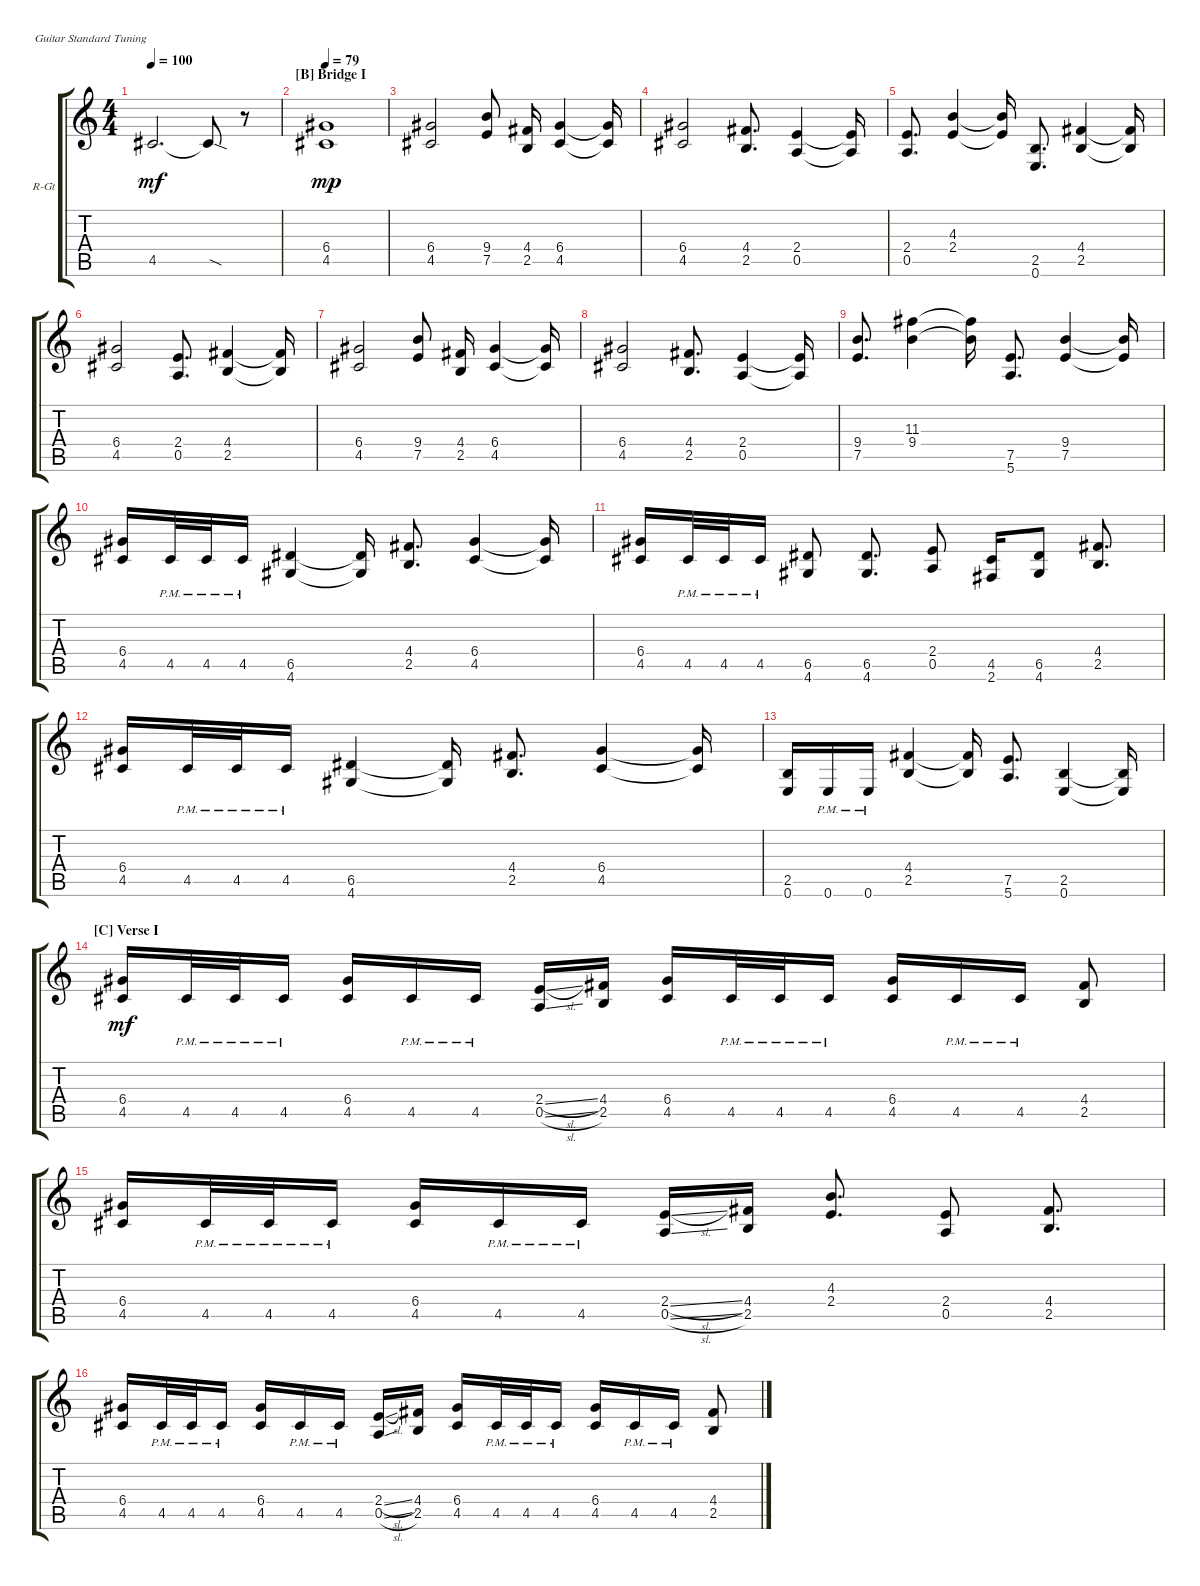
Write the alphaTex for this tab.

\defaultSystemsLayout 4
\bracketExtendMode groupsimilarinstruments
\firstSystemTrackNameOrientation horizontal
\otherSystemsTrackNameOrientation horizontal
\track ("Rhythm Guitar" "R-Gt") {instrument distortionguitar}
\staff {score tabs}
\tuning (E4 B3 G3 D3 A2 E2)
\ts (4 4)
\tempo 100
\clef g2
\ks c
4.5{t}.2{d dy mf} 4.5{sod t}.8 r.8 |
\section ("B" "Bridge I")
\tempo 79
(4.5 6.4).1{dy mp} |
(4.5 6.4).2 (7.5 9.4).8{beam split} (2.5 4.4).16 (4.5 6.4).4 (4.5{t} 6.4{t}).16 |
(4.5 6.4).2 (2.5 4.4).8{d} (0.5 2.4).4 (0.5{t} 2.4{t}).16 |
(0.5 2.4).8{d beam split} (2.4 4.3).4 (2.4{t} 4.3{t}).16 (0.6 2.5).8{d} (2.5 4.4).4 (2.5{t} 4.4{t}).16 |
(4.5 6.4).2 (0.5 2.4).8{d} (2.5 4.4).4 (2.5{t} 4.4{t}).16 |
(4.5 6.4).2 (7.5 9.4).8{beam split} (2.5 4.4).16 (4.5 6.4).4 (4.5{t} 6.4{t}).16 |
(4.5 6.4).2 (2.5 4.4).8{d} (0.5 2.4).4 (0.5{t} 2.4{t}).16 |
(7.5 9.4).8{d beam split} (9.4 11.3).4 (9.4{t} 11.3{t}).16 (5.6 7.5).8{d} (7.5 9.4).4 (7.5{t} 9.4{t}).16 |
(4.5 6.4).16{beam merge} 4.5{pm}.32{beam merge} 4.5{pm}.32{beam merge} 4.5{pm}.16{beam split} (4.6 6.5).4 (4.6{t} 6.5{t}).16 (2.5 4.4).8{d} (4.5 6.4).4 (4.5{t} 6.4{t}).16 |
(4.5 6.4).16{beam merge} 4.5{pm}.32{beam merge} 4.5{pm}.32{beam merge} 4.5{pm}.16{beam split} (4.6 6.5).8{beam split} (4.6 6.5).8{d beam split} (2.4 0.5).8{beam split} (2.6 4.5).16{beam merge} (4.6 6.5).8 (2.5 4.4).8{d beam split} |
(4.5 6.4).16{beam merge} 4.5{pm}.32{beam merge} 4.5{pm}.32{beam merge} 4.5{pm}.16{beam split} (4.6 6.5).4 (4.6{t} 6.5{t}).16 (2.5 4.4).8{d} (4.5 6.4).4 (4.5{t} 6.4{t}).16 |
(0.6 2.5).16{beam merge} 0.6{pm}.16{beam merge} 0.6{pm}.16{beam split} (2.5 4.4).4 (2.5{t} 4.4{t}).16 (5.6 7.5).8{d} (0.6 2.5).4 (0.6{t} 2.5{t}).16 |
\section ("C" "Verse I")
(4.5 6.4).16{dy mf beam merge} 4.5{pm}.32 4.5{pm}.32 4.5{pm}.16{beam split} (4.5 6.4).16{beam merge} 4.5{pm}.16 4.5{pm}.16{beam split} (0.5{sl} 2.4{sl}).16{beam merge} (2.5 4.4).16 (4.5 6.4).16{beam merge} 4.5{pm}.32 4.5{pm}.32 4.5{pm}.16{beam split} (4.5 6.4).16{beam merge} 4.5{pm}.16 4.5{pm}.16{beam split} (2.5 4.4).8{beam split} |
(4.5 6.4).16{beam merge} 4.5{pm}.32 4.5{pm}.32 4.5{pm}.16{beam split} (4.5 6.4).16{beam merge} 4.5{pm}.16 4.5{pm}.16{beam split} (0.5{sl} 2.4{sl}).16{beam merge} (2.5 4.4).16 (2.4 4.3).8{d beam split} (0.5 2.4).8 (2.5 4.4).8{d} |
(4.5 6.4).16{beam merge} 4.5{pm}.32 4.5{pm}.32 4.5{pm}.16{beam split} (4.5 6.4).16{beam merge} 4.5{pm}.16 4.5{pm}.16{beam split} (0.5{sl} 2.4{sl}).16{beam merge} (2.5 4.4).16 (4.5 6.4).16{beam merge} 4.5{pm}.32 4.5{pm}.32 4.5{pm}.16{beam split} (4.5 6.4).16{beam merge} 4.5{pm}.16 4.5{pm}.16{beam split} (2.5 4.4).8{beam split}
